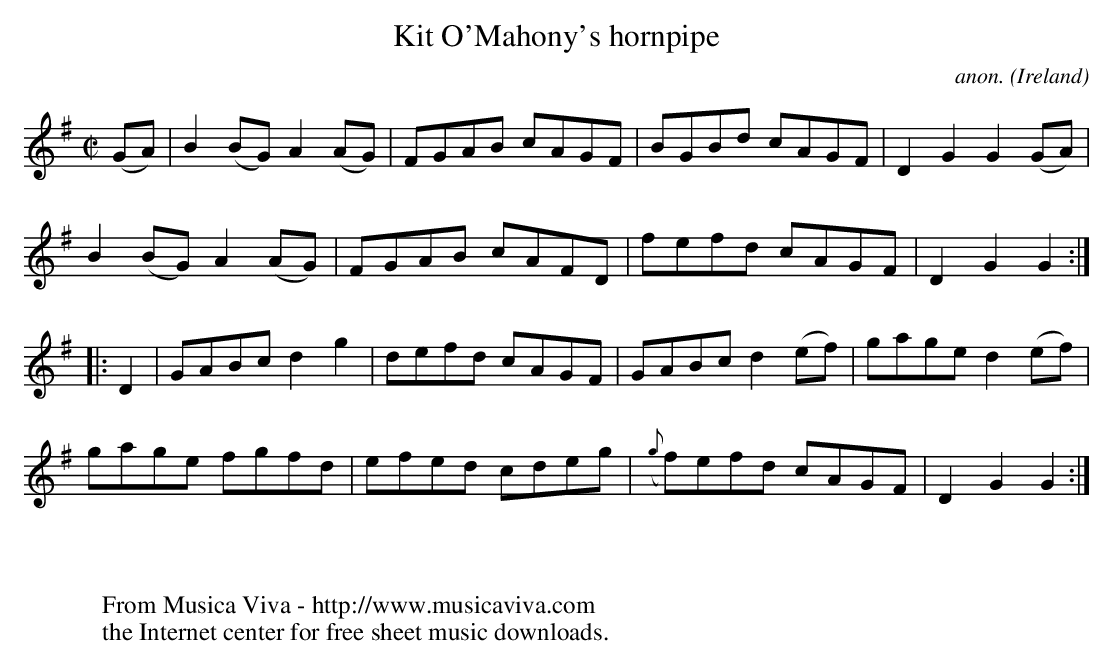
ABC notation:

X:1
T: Kit O'Mahony's hornpipe
C: anon.
O: Ireland
8.abc
M: C|
L: 1/8
K: G
(GA) | B2 (BG) A2 (AG) | FGAB cAGF | BGBd cAGF | D2 G2 G2 (GA) |
B2 (BG) A2 (AG) | FGAB cAFD | fefd cAGF | D2 G2 G2 :|
|: D2 | GABc d2 g2 | defd cAGF | GABc d2 (ef) | gage d2 (ef) |
gage fgfd | efed cdeg | ({g}f)efd cAGF | D2 G2 G2 :|
W:
W:
W: From Musica Viva - http://www.musicaviva.com
W: the Internet center for free sheet music downloads.
